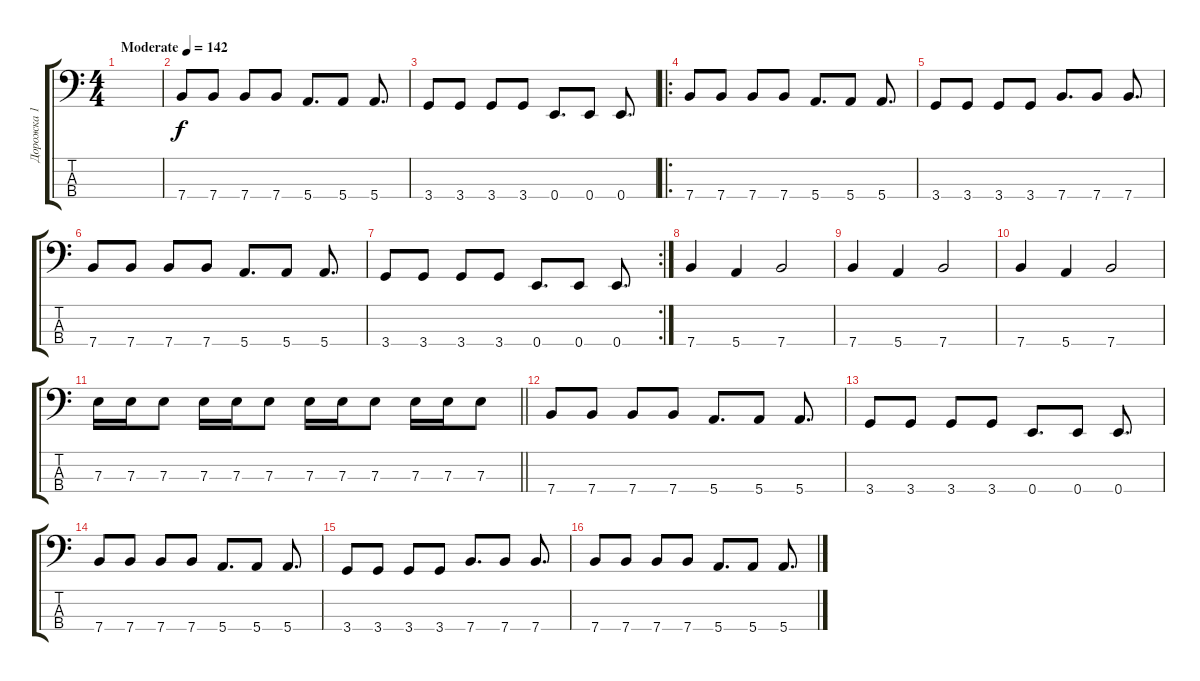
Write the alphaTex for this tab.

\track ("Дорожка 1" "Дорожка 1") {instrument electricbasspick}
\staff {score tabs}
\tuning (G2 D2 A1 E1) {hide}
\ts (4 4)
\tempo (142 "Moderate")
\clef f4
\ks c
|
7.4.8 7.4.8 7.4.8 7.4.8 5.4.8{d} 5.4.8 5.4.8{d} |
3.4.8 3.4.8 3.4.8 3.4.8 0.4.8{d} 0.4.8 0.4.8{d} |
\ro
7.4.8 7.4.8 7.4.8 7.4.8 5.4.8{d} 5.4.8 5.4.8{d} |
3.4.8 3.4.8 3.4.8 3.4.8 7.4.8{d} 7.4.8 7.4.8{d} |
7.4.8 7.4.8 7.4.8 7.4.8 5.4.8{d} 5.4.8 5.4.8{d} |
\rc 2
3.4.8 3.4.8 3.4.8 3.4.8 0.4.8{d} 0.4.8 0.4.8{d} |
7.4.4 5.4.4 7.4.2 |
7.4.4 5.4.4 7.4.2 |
7.4.4 5.4.4 7.4.2 |
\barLineRight lightlight
7.3.16 7.3.16 7.3.8 7.3.16 7.3.16 7.3.8 7.3.16 7.3.16 7.3.8 7.3.16 7.3.16 7.3.8 |
7.4.8 7.4.8 7.4.8 7.4.8 5.4.8{d} 5.4.8 5.4.8{d} |
3.4.8 3.4.8 3.4.8 3.4.8 0.4.8{d} 0.4.8 0.4.8{d} |
7.4.8 7.4.8 7.4.8 7.4.8 5.4.8{d} 5.4.8 5.4.8{d} |
3.4.8 3.4.8 3.4.8 3.4.8 7.4.8{d} 7.4.8 7.4.8{d} |
7.4.8 7.4.8 7.4.8 7.4.8 5.4.8{d} 5.4.8 5.4.8{d}
